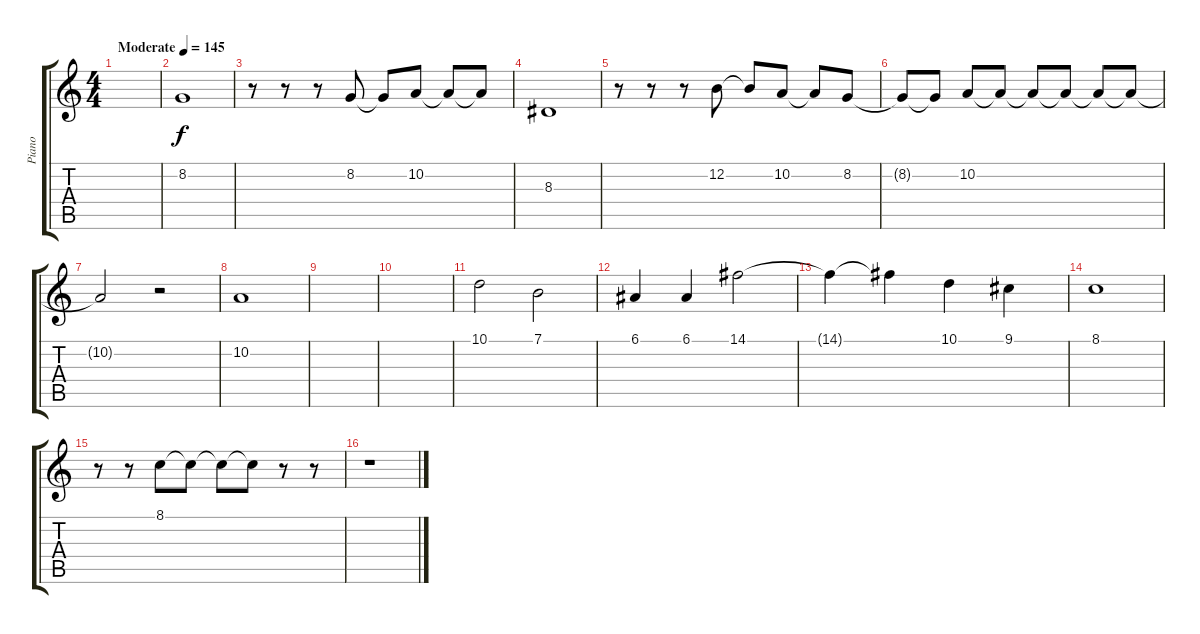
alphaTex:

\track ("Piano" "Piano") {instrument acousticgrandpiano}
\staff {score tabs}
\tuning (E4 B3 G3 D3 A2 E2) {hide}
\ts (4 4)
\tempo (145 "Moderate")
\clef g2
\ks c
|
8.2.1 |
r.8 r.8 r.8 8.2.8 8.2{t}.8 10.2.8 10.2{t}.8 10.2{t}.8 |
8.3.1 |
r.8 r.8 r.8 12.2.8 12.2{t}.8 10.2.8 10.2{t}.8 8.2.8 |
8.2{t}.8 8.2{t}.8 10.2.8 10.2{t}.8 10.2{t}.8 10.2{t}.8 10.2{t}.8 10.2{t}.8 |
10.2{t}.2 r.2 |
10.2.1 |
|
|
10.1.2 7.1.2 |
6.1.4 6.1.4 14.1.2 |
14.1{t}.4 14.1{t}.4 10.1.4 9.1.4 |
8.1.1 |
r.8 r.8 8.1.8 8.1{t}.8 8.1{t}.8 8.1{t}.8 r.8 r.8 |
r.1
